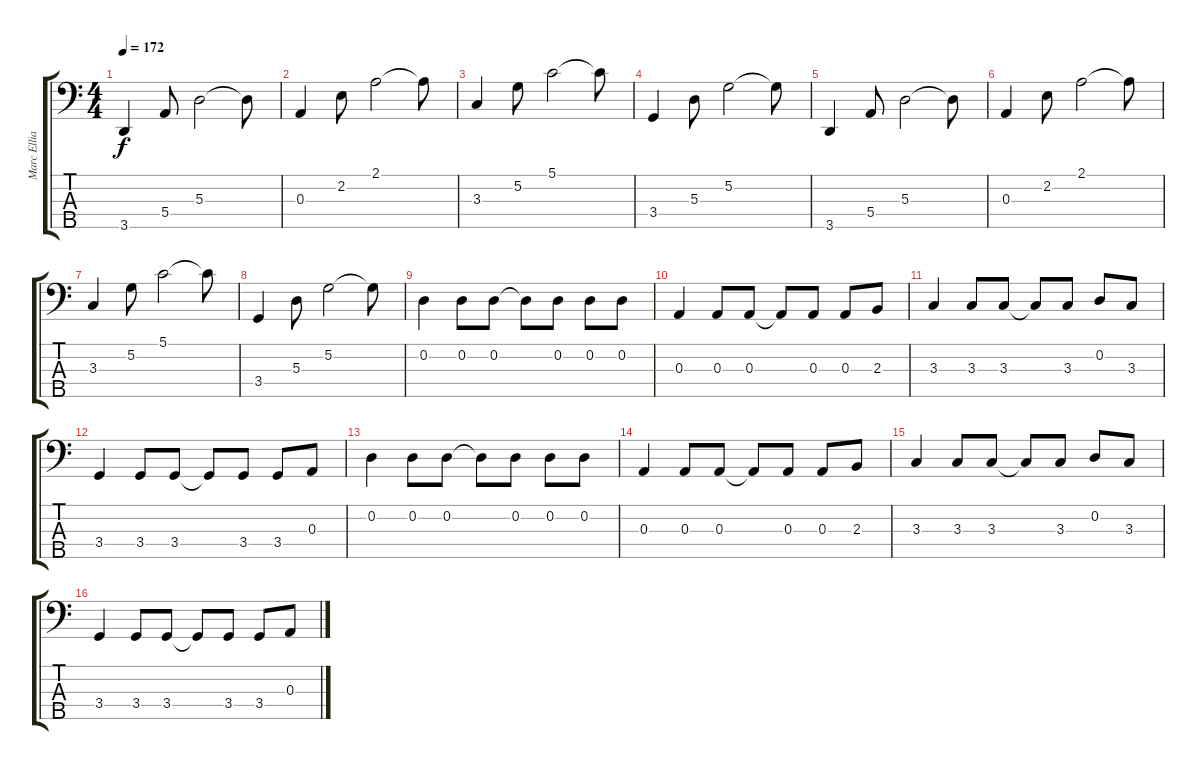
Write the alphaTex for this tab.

\track ("Marc Elliard" "Marc Ellia") {instrument electricbassfinger}
\staff {score tabs}
\tuning (G2 D2 A1 E1 B0) {hide}
\ts (4 4)
\tempo 172
\clef f4
\ks c
3.5.4{dy f} 5.4.8 5.3.2 5.3{t}.8 |
0.3.4 2.2.8 2.1.2 2.1{t}.8 |
3.3.4 5.2.8 5.1.2 5.1{t}.8 |
3.4.4 5.3.8 5.2.2 5.2{t}.8 |
3.5.4 5.4.8 5.3.2 5.3{t}.8 |
0.3.4 2.2.8 2.1.2 2.1{t}.8 |
3.3.4 5.2.8 5.1.2 5.1{t}.8 |
3.4.4 5.3.8 5.2.2 5.2{t}.8 |
0.2.4 0.2.8 0.2.8 0.2{t}.8 0.2.8 0.2.8 0.2.8 |
0.3.4 0.3.8 0.3.8 0.3{t}.8 0.3.8 0.3.8 2.3.8 |
3.3.4 3.3.8 3.3.8 3.3{t}.8 3.3.8 0.2.8 3.3.8 |
3.4.4 3.4.8 3.4.8 3.4{t}.8 3.4.8 3.4.8 0.3.8 |
0.2.4 0.2.8 0.2.8 0.2{t}.8 0.2.8 0.2.8 0.2.8 |
0.3.4 0.3.8 0.3.8 0.3{t}.8 0.3.8 0.3.8 2.3.8 |
3.3.4 3.3.8 3.3.8 3.3{t}.8 3.3.8 0.2.8 3.3.8 |
3.4.4 3.4.8 3.4.8 3.4{t}.8 3.4.8 3.4.8 0.3.8
